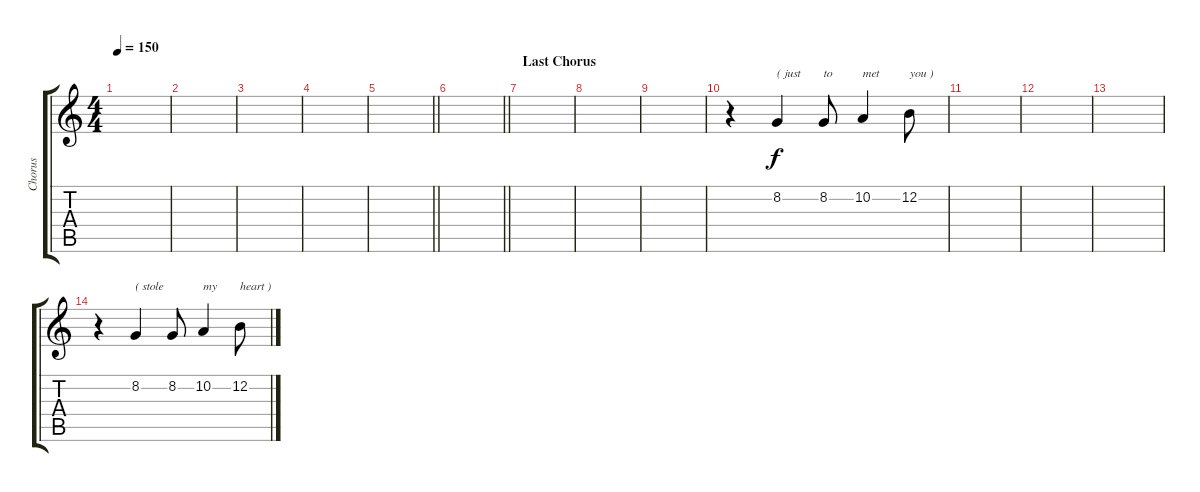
\track ("Chorus" "Chorus") {instrument synthbrass1}
\staff {score tabs}
\tuning (E4 B3 G3 D3 A2 E2) {hide}
\ts (4 4)
\tempo 150
\clef g2
\ks c
|
|
|
|
\barLineRight lightlight
|
\barLineRight lightlight
|
\section ("" "Last Chorus")
|
|
|
r.4 8.2.4{txt "( just" dy f} 8.2.8{txt "to"} 10.2.4{txt "met"} 12.2.8{txt "you )"} |
|
|
|
r.4 8.2.4{txt "( stole"} 8.2.8 10.2.4{txt "my"} 12.2.8{txt "heart )"}
